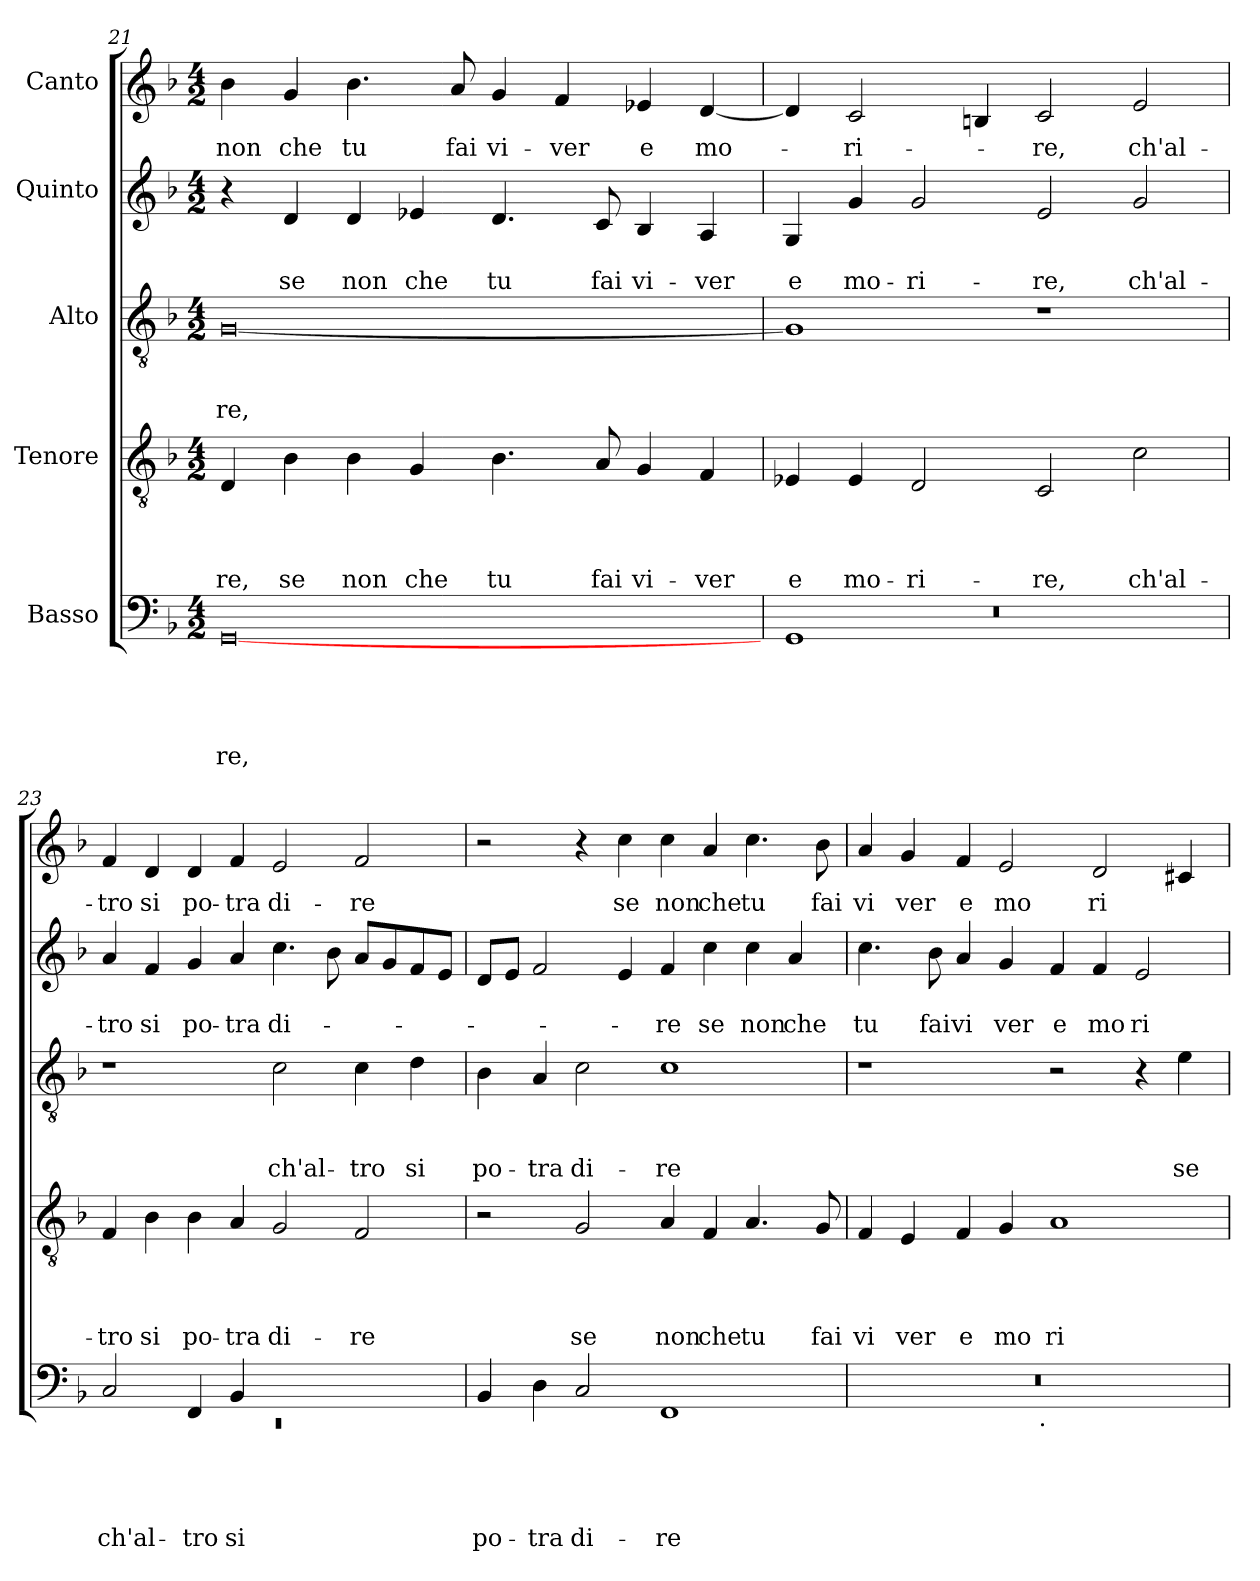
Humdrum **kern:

**kern	**text	**text	**text	**text	**text	**kern	**text	**text	**text	**text	**kern	**text	**text	**text	**kern	**text	**text	**kern	**text
*part5	*part5	*part5	*part5	*part5	*part5	*part4	*part4	*part4	*part4	*part4	*part3	*part3	*part3	*part3	*part2	*part2	*part2	*part1	*part1
*staff5	*staff5	*staff5	*staff5	*staff5	*staff5	*staff4	*staff4	*staff4	*staff4	*staff4	*staff3	*staff3	*staff3	*staff3	*staff2	*staff2	*staff2	*staff1	*staff1
*I"Basso	*	*	*	*	*	*I"Tenore	*	*	*	*	*I"Alto	*	*	*	*I"Quinto	*	*	*I"Canto	*
*clefF4	*	*	*	*	*	*clefGv2	*	*	*	*	*clefGv2	*	*	*	*clefG2	*	*	*clefG2	*
*k[b-]	*	*	*	*	*	*k[b-]	*	*	*	*	*k[b-]	*	*	*	*k[b-]	*	*	*k[b-]	*
*F:	*	*	*	*	*	*F:	*	*	*	*	*F:	*	*	*	*F:	*	*	*F:	*
*M4/2	*	*	*	*	*	*M4/2	*	*	*	*	*M4/2	*	*	*	*M4/2	*	*	*M4/2	*
=21	=21	=21	=21	=21	=21	=21	=21	=21	=21	=21	=21	=21	=21	=21	=21	=21	=21	=21	=21
!	!	!	!	!	!LO:LY:b	!	!	!	!	!LO:LY:b	!	!	!	!LO:LY:b	!	!	!	!	!LO:LY:b
[<0GG	.	.	.	.	-re,	4D/	.	.	.	-re,	[<0G	.	.	-re,	4r	.	.	4b-\	non
!	!	!	!	!	!	!	!	!	!	!LO:LY:b	!	!	!	!	!	!	!LO:LY:b	!	!LO:LY:b
.	.	.	.	.	.	4B-\	.	.	.	se	.	.	.	.	4d/	.	se	4g/	che
!	!	!	!	!	!	!	!	!	!	!LO:LY:b	!	!	!	!	!	!	!LO:LY:b	!	!LO:LY:b
.	.	.	.	.	.	4B-\	.	.	.	non	.	.	.	.	4d/	.	non	4.b-\	tu
!	!	!	!	!	!	!	!	!	!	!LO:LY:b	!	!	!	!	!	!	!LO:LY:b	!	!
.	.	.	.	.	.	4G/	.	.	.	che	.	.	.	.	4e-X/	.	che	.	.
!	!	!	!	!	!	!	!	!	!	!	!	!	!	!	!	!	!	!	!LO:LY:b
.	.	.	.	.	.	.	.	.	.	.	.	.	.	.	.	.	.	8a/	fai
!	!	!	!	!	!	!	!	!	!	!LO:LY:b	!	!	!	!	!	!	!LO:LY:b	!	!LO:LY:b
.	.	.	.	.	.	4.B-\	.	.	.	tu	.	.	.	.	4.d/	.	tu	4g/	vi-
!	!	!	!	!	!	!	!	!	!	!	!	!	!	!	!	!	!	!	!LO:LY:b
.	.	.	.	.	.	.	.	.	.	.	.	.	.	.	.	.	.	4f/	-ver
!	!	!	!	!	!	!	!	!	!	!LO:LY:b	!	!	!	!	!	!	!LO:LY:b	!	!
.	.	.	.	.	.	8A/	.	.	.	fai	.	.	.	.	8c/	.	fai	.	.
!	!	!	!	!	!	!	!	!	!	!LO:LY:b	!	!	!	!	!	!	!LO:LY:b	!	!LO:LY:b
.	.	.	.	.	.	4G/	.	.	.	vi-	.	.	.	.	4B-/	.	vi-	4e-X/	e
!	!	!	!	!	!	!	!	!	!	!LO:LY:b	!	!	!	!	!	!	!LO:LY:b	!	!LO:LY:b
.	.	.	.	.	.	4F/	.	.	.	-ver	.	.	.	.	4A/	.	-ver	[<4d/	mo-
=22	=22	=22	=22	=22	=22	=22	=22	=22	=22	=22	=22	=22	=22	=22	=22	=22	=22	=22	=22
*^	*	*	*	*	*	*	*	*	*	*	*	*	*	*	*	*	*	*	*
*	*^	*	*	*	*	*	*	*	*	*	*	*	*	*	*	*	*	*	*	*
!	!	!LO:N:vis=1	!	!	!	!	!	!	!	!	!	!LO:LY:b	!	!	!	!	!	!	!LO:LY:b	!	!
0ryy	1GG	0r	.	.	.	.	.	4E-X/	.	.	.	e	1G]	.	.	.	4G/	.	e	4d/]	.
!	!	!	!	!	!	!	!	!	!	!	!	!LO:LY:b	!	!	!	!	!	!	!LO:LY:b	!	!LO:LY:b
.	.	.	.	.	.	.	.	4E-/	.	.	.	mo-	.	.	.	.	4g/	.	mo-	2c/	-ri-
!	!	!	!	!	!	!	!	!	!	!	!	!LO:LY:b	!	!	!	!	!	!	!LO:LY:b	!	!
.	.	.	.	.	.	.	.	2D/	.	.	.	-ri-	.	.	.	.	2g/	.	-ri-	.	.
.	.	.	.	.	.	.	.	.	.	.	.	.	.	.	.	.	.	.	.	4Bn/	.
!	!	!	!	!	!	!	!	!	!	!	!	!LO:LY:b	!	!	!	!	!	!	!LO:LY:b	!	!LO:LY:b
.	1ryy	.	.	.	.	.	.	2C/	.	.	.	-re,	1r	.	.	.	2e/	.	-re,	2c/	-re,
!	!	!	!	!	!	!	!	!	!	!	!	!LO:LY:b	!	!	!	!	!	!	!LO:LY:b	!	!LO:LY:b
.	.	.	.	.	.	.	.	2c\	.	.	.	ch'al-	.	.	.	.	2g/	.	ch'al-	2e/	ch'al-
=23	=23	=23	=23	=23	=23	=23	=23	=23	=23	=23	=23	=23	=23	=23	=23	=23	=23	=23	=23	=23	=23
!	!LO:N:vis=1	!	!	!	!	!	!LO:LY:b	!	!	!	!	!LO:LY:b	!	!	!	!	!	!	!LO:LY:b	!	!LO:LY:b
0ryy	0rEE	2C/	.	.	.	.	ch'al-	4F/	.	.	.	-tro	1r	.	.	.	4a/	.	-tro	4f/	-tro
!	!	!	!	!	!	!	!	!	!	!	!	!LO:LY:b	!	!	!	!	!	!	!LO:LY:b	!	!LO:LY:b
.	.	.	.	.	.	.	.	4B-\	.	.	.	si	.	.	.	.	4f/	.	si	4d/	si
!	!	!	!	!	!	!	!LO:LY:b	!	!	!	!	!LO:LY:b	!	!	!	!	!	!	!LO:LY:b	!	!LO:LY:b
.	.	4FF/	.	.	.	.	-tro	4B-\	.	.	.	po-	.	.	.	.	4g/	.	po-	4d/	po-
!	!	!	!	!	!	!	!LO:LY:b	!	!	!	!	!LO:LY:b	!	!	!	!	!	!	!LO:LY:b	!	!LO:LY:b
.	.	4BB-/	.	.	.	.	si	4A/	.	.	.	-tra	.	.	.	.	4a/	.	-tra	4f/	-tra
!	!	!	!	!	!	!	!	!	!	!	!	!LO:LY:b	!	!	!	!LO:LY:b	!	!	!LO:LY:b	!	!LO:LY:b
.	.	1ryy	.	.	.	.	.	2G/	.	.	.	di-	2c\	.	.	ch'al-	4.cc\	.	di-	2e/	di-
.	.	.	.	.	.	.	.	.	.	.	.	.	.	.	.	.	8b-\	.	.	.	.
!	!	!	!	!	!	!	!	!	!	!	!	!LO:LY:b	!	!	!	!LO:LY:b	!	!	!	!	!LO:LY:b
.	.	.	.	.	.	.	.	2F/	.	.	.	-re	4c\	.	.	-tro	8a/L	.	.	2f/	-re
.	.	.	.	.	.	.	.	.	.	.	.	.	.	.	.	.	8g/	.	.	.	.
!	!	!	!	!	!	!	!	!	!	!	!	!	!	!	!	!LO:LY:b	!	!	!	!	!
.	.	.	.	.	.	.	.	.	.	.	.	.	4d\	.	.	si	8f/	.	.	.	.
.	.	.	.	.	.	.	.	.	.	.	.	.	.	.	.	.	8e/J	.	.	.	.
*v	*v	*v	*	*	*	*	*	*	*	*	*	*	*	*	*	*	*	*	*	*	*
=24	=24	=24	=24	=24	=24	=24	=24	=24	=24	=24	=24	=24	=24	=24	=24	=24	=24	=24	=24
!	!	!	!	!	!LO:LY:b	!	!	!	!	!	!	!	!	!LO:LY:b	!	!	!	!	!
4BB-/	.	.	.	.	po-	2r	.	.	.	.	4B-\	.	.	po-	8d/L	.	.	2r	.
.	.	.	.	.	.	.	.	.	.	.	.	.	.	.	8e/J	.	.	.	.
!	!	!	!	!	!LO:LY:b	!	!	!	!	!	!	!	!	!LO:LY:b	!	!	!	!	!
4D\	.	.	.	.	-tra	.	.	.	.	.	4A/	.	.	-tra	2f/	.	.	.	.
!	!	!	!	!	!LO:LY:b	!	!	!	!	!LO:LY:b	!	!	!	!LO:LY:b	!	!	!	!	!
2C/	.	.	.	.	di-	2G/	.	.	.	se	2c\	.	.	di-	.	.	.	4r	.
!	!	!	!	!	!	!	!	!	!	!	!	!	!	!	!	!	!	!	!LO:LY:b
.	.	.	.	.	.	.	.	.	.	.	.	.	.	.	4e/	.	.	4cc\	se
!	!	!	!	!	!LO:LY:b	!	!	!	!	!LO:LY:b	!	!	!	!LO:LY:b	!	!	!LO:LY:b	!	!LO:LY:b
1FF	.	.	.	.	-re	4A/	.	.	.	non	1c	.	.	-re	4f/	.	-re	4cc\	non
!	!	!	!	!	!	!	!	!	!	!LO:LY:b	!	!	!	!	!	!	!LO:LY:b	!	!LO:LY:b
.	.	.	.	.	.	4F/	.	.	.	che	.	.	.	.	4cc\	.	se	4a/	che
!	!	!	!	!	!	!	!	!	!	!LO:LY:b	!	!	!	!	!	!	!LO:LY:b	!	!LO:LY:b
.	.	.	.	.	.	4.A/	.	.	.	tu	.	.	.	.	4cc\	.	non	4.cc\	tu
!	!	!	!	!	!	!	!	!	!	!	!	!	!	!	!	!	!LO:LY:b	!	!
.	.	.	.	.	.	.	.	.	.	.	.	.	.	.	4a/	.	che	.	.
!	!	!	!	!	!	!	!	!	!	!LO:LY:b	!	!	!	!	!	!	!	!	!LO:LY:b
.	.	.	.	.	.	8G/	.	.	.	fai	.	.	.	.	.	.	.	8b-\	fai
!!LO:PB:g=z
=25	=25	=25	=25	=25	=25	=25	=25	=25	=25	=25	=25	=25	=25	=25	=25	=25	=25	=25	=25
!	!	!	!	!	!	!	!	!	!	!LO:LY:b	!	!	!	!	!	!	!LO:LY:b	!	!LO:LY:b
*^	*	*	*	*	*	*	*	*	*	*	*	*	*	*	*	*	*	*	*
0r	2ryy	.	.	.	.	.	4F/	.	.	.	vi	1r	.	.	.	4.cc\	.	tu	4a/	vi
!	!	!	!	!	!	!	!	!	!	!	!LO:LY:b	!	!	!	!	!	!	!	!	!LO:LY:b
.	.	.	.	.	.	.	4E/	.	.	.	ver	.	.	.	.	.	.	.	4g/	ver
!	!	!	!	!	!	!	!	!	!	!	!	!	!	!	!	!	!	!LO:LY:b	!	!
.	.	.	.	.	.	.	.	.	.	.	.	.	.	.	.	8b-\	.	fai	.	.
!	!	!	!	!	!	!	!	!	!	!	!LO:LY:b	!	!	!	!	!	!	!LO:LY:b	!	!LO:LY:b
.	4...ryy	.	.	.	.	.	4F/	.	.	.	e	.	.	.	.	4a/	.	vi	4f/	e
!	!	!	!	!	!	!	!	!	!	!	!LO:LY:b	!	!	!	!	!	!	!LO:LY:b	!	!LO:LY:b
.	.	.	.	.	.	.	4G/	.	.	.	mo	.	.	.	.	4g/	.	ver	2e/	mo
!	!LO:TX:b:t=.	!	!	!	!	!	!	!	!	!	!	!	!	!	!	!	!	!	!	!
.	1ryy	.	.	.	.	.	.	.	.	.	.	.	.	.	.	.	.	.	.	.
!	!	!	!	!	!	!	!	!	!	!	!LO:LY:b	!	!	!	!	!	!	!LO:LY:b	!	!
.	.	.	.	.	.	.	1A	.	.	.	ri	2r	.	.	.	4f/	.	e	.	.
!	!	!	!	!	!	!	!	!	!	!	!	!	!	!	!	!	!	!LO:LY:b	!	!LO:LY:b
.	.	.	.	.	.	.	.	.	.	.	.	.	.	.	.	4f/	.	mo	2d/	ri
!	!	!	!	!	!	!	!	!	!	!	!	!	!	!	!	!	!	!LO:LY:b	!	!
.	.	.	.	.	.	.	.	.	.	.	.	4r	.	.	.	2e/	.	ri	.	.
!	!	!	!	!	!	!	!	!	!	!	!	!	!	!	!LO:LY:b	!	!	!	!	!
.	.	.	.	.	.	.	.	.	.	.	.	4e\	.	.	se	.	.	.	4c#X/	.
.	32ryy	.	.	.	.	.	.	.	.	.	.	.	.	.	.	.	.	.	.	.
*v	*v	*	*	*	*	*	*	*	*	*	*	*	*	*	*	*	*	*	*	*
=	=	=	=	=	=	=	=	=	=	=	=	=	=	=	=	=	=	=	=
*-	*-	*-	*-	*-	*-	*-	*-	*-	*-	*-	*-	*-	*-	*-	*-	*-	*-	*-	*-
